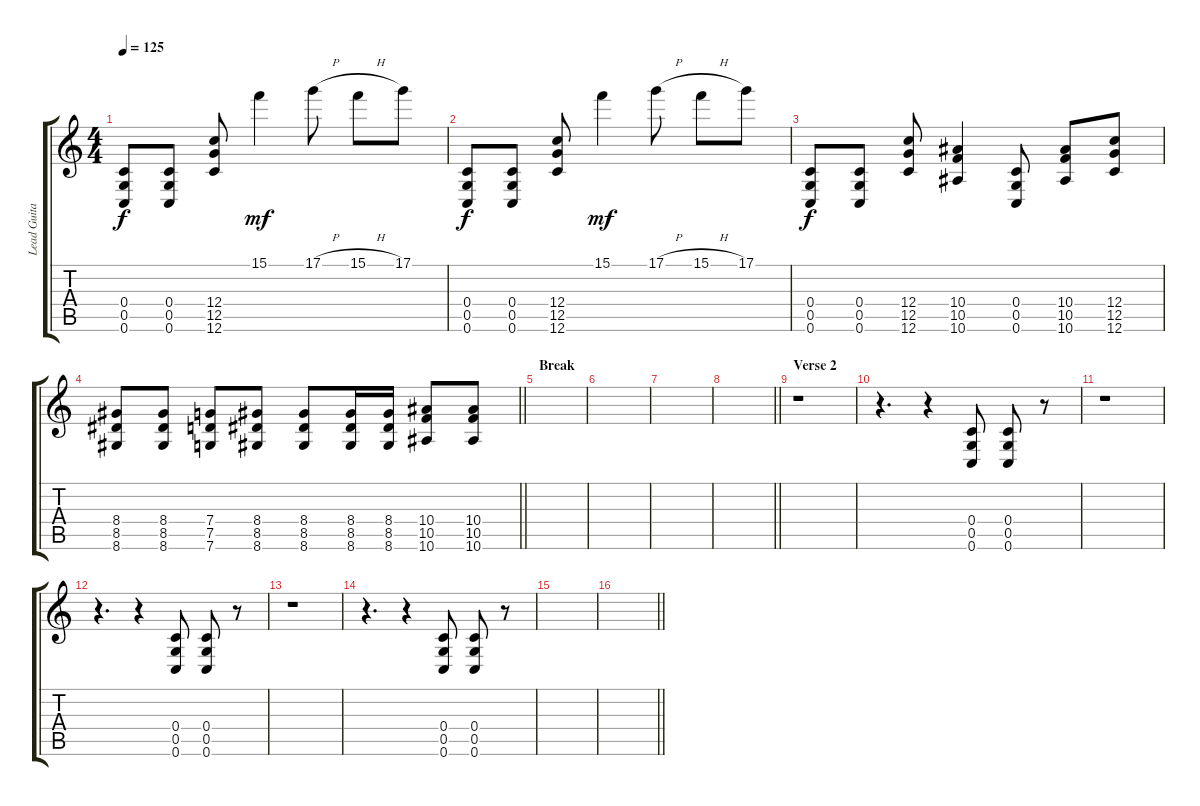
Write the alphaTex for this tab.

\track ("Lead Guitar 2 (Riggs)" "Lead Guita") {instrument distortionguitar}
\staff {score tabs}
\tuning (D4 A3 F3 C3 G2 C2) {hide}
\ts (4 4)
\tempo 125
\clef g2
\ks c
(0.4 0.5 0.6).8{dy f} (0.4 0.5 0.6).8 (12.4 12.5 12.6).8 15.1.4{dy mf} 17.1{h}.8 15.1{h}.8 17.1.8 |
(0.4 0.5 0.6).8{dy f} (0.4 0.5 0.6).8 (12.4 12.5 12.6).8 15.1.4{dy mf} 17.1{h}.8 15.1{h}.8 17.1.8 |
(0.4 0.5 0.6).8{dy f} (0.4 0.5 0.6).8 (12.4 12.5 12.6).8 (10.4 10.5 10.6).4 (0.4 0.5 0.6).8 (10.4 10.5 10.6).8 (12.4 12.5 12.6).8 |
\barLineRight lightlight
(8.4 8.5 8.6).8 (8.4 8.5 8.6).8 (7.4 7.5 7.6).8 (8.4 8.5 8.6).8 (8.4 8.5 8.6).8 (8.4 8.5 8.6).16 (8.4 8.5 8.6).16 (10.4 10.5 10.6).8 (10.4 10.5 10.6).8 |
\section ("" "Break")
|
|
|
\barLineRight lightlight
|
\section ("" "Verse 2")
r.1 |
r.4{d} r.4 (0.4 0.5 0.6).8 (0.4 0.5 0.6).8 r.8 |
r.1 |
r.4{d} r.4 (0.4 0.5 0.6).8 (0.4 0.5 0.6).8 r.8 |
r.1 |
r.4{d} r.4 (0.4 0.5 0.6).8 (0.4 0.5 0.6).8 r.8 |
|
\barLineRight lightlight
